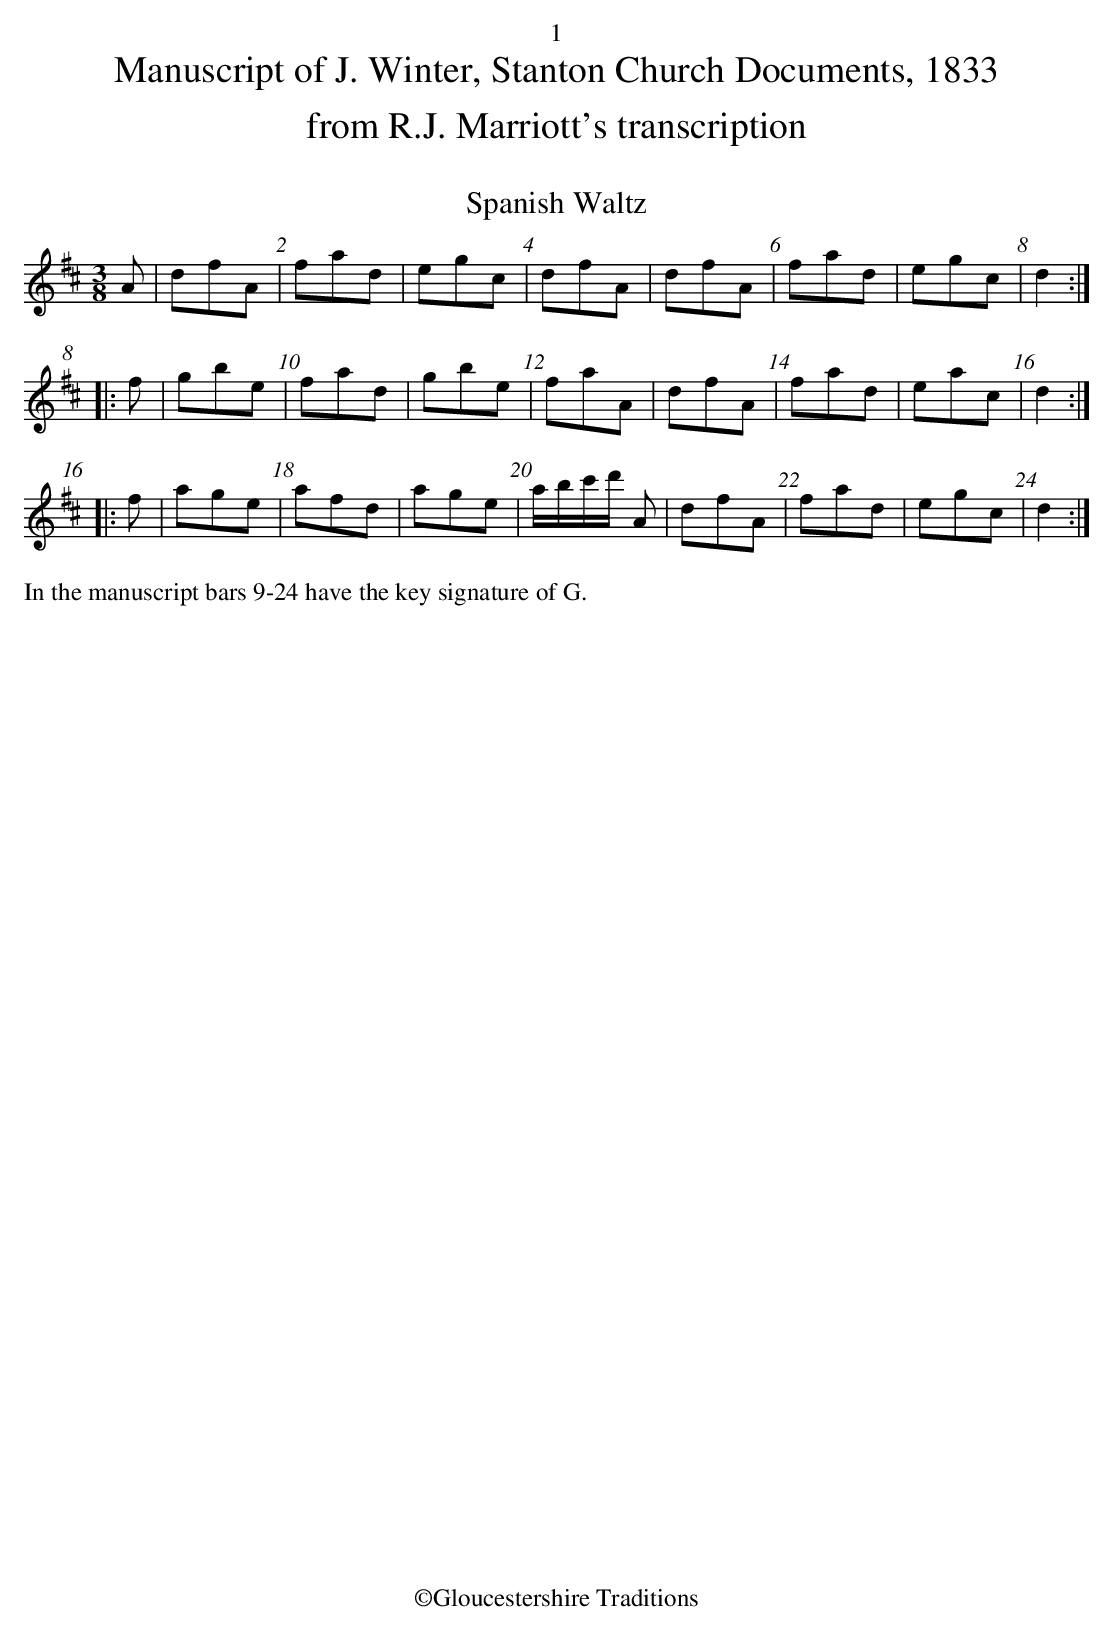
X:1
T:Spanish Waltz
M:3/8
L:1/8
K:D
A|dfA|fad|egc|dfA|dfA|fad|egc|d2:|
|:f|gbe|fad|gbe|faA|dfA|fad|eac|d2:|
|:f|age|afd|age|a/b/c'/d'/ A|dfA|fad|egc|d2:|
